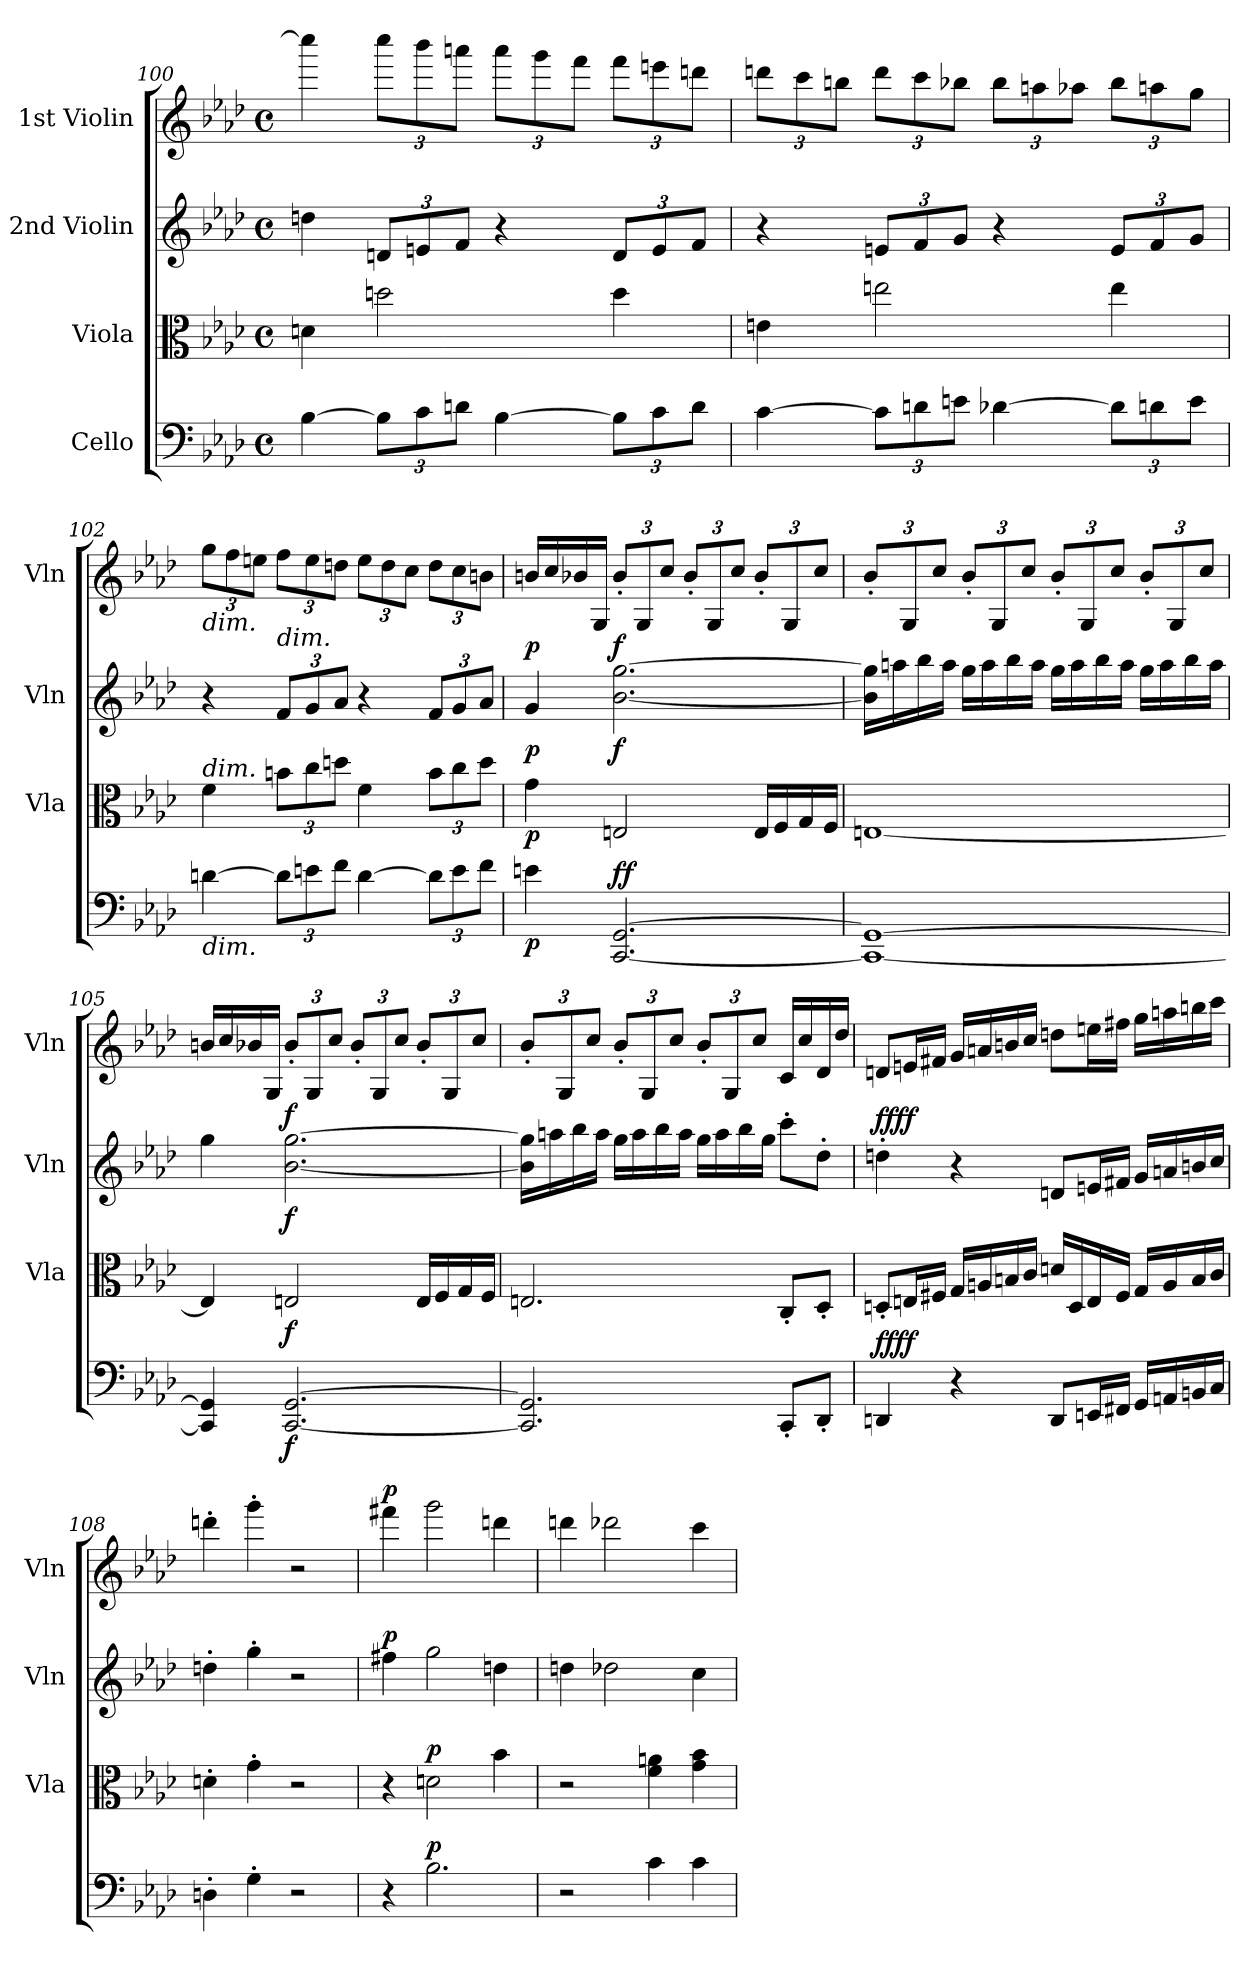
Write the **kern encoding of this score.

**kern	**dynam	**kern	**dynam	**kern	**dynam	**kern	**dynam
*part4	*part4	*part3	*part3	*part2	*part2	*part1	*part1
*staff4	*staff4	*staff3	*staff3	*staff2	*staff2	*staff1	*staff1
*I"Cello	*	*I"Viola	*	*I"2nd Violin	*	*I"1st Violin	*
*	*	*I'Vla	*	*I'Vln	*	*I'Vln	*
*clefF4	*	*clefC3	*	*clefG2	*	*clefG2	*
*k[b-e-a-d-]	*	*k[b-e-a-d-]	*	*k[b-e-a-d-]	*	*k[b-e-a-d-]	*
*M4/4	*	*M4/4	*	*M4/4	*	*M4/4	*
*met(c)	*	*met(c)	*	*met(c)	*	*met(c)	*
=100	=100	=100	=100	=100	=100	=100	=100
[4B-\	.	4dn\	.	4ddn\	.	4cccc\]	.
*Xbrackettup	*	*	*	*Xbrackettup	*	*Xbrackettup	*
12B-\L]	.	2ddn\	.	12dn/L	.	12cccc\L	.
12c\	.	.	.	12en/	.	12bbb-\	.
12dn\J	.	.	.	12f/J	.	12aaan\J	.
[4B-\	.	.	.	4r	.	12aaa\L	.
.	.	.	.	.	.	12ggg\	.
.	.	.	.	.	.	12fff\J	.
12B-\L]	.	4dd\	.	12d/L	.	12fff\L	.
12c\	.	.	.	12e/	.	12eeen\	.
12d\J	.	.	.	12f/J	.	12dddn\J	.
=101	=101	=101	=101	=101	=101	=101	=101
[4c\	.	4en\	.	4r	.	12dddn\L	.
.	.	.	.	.	.	12ccc\	.
.	.	.	.	.	.	12bbn\J	.
12c\L]	.	2een\	.	12en/L	.	12ddd\L	.
12dn\	.	.	.	12f/	.	12ccc\	.
12en\J	.	.	.	12g/J	.	12bb-X\J	.
[4d-X\	.	.	.	4r	.	12bb-\L	.
.	.	.	.	.	.	12aan\	.
.	.	.	.	.	.	12aa-X\J	.
12d-\L]	.	4ee\	.	12e/L	.	12bb-\L	.
12dn\	.	.	.	12f/	.	12aan\	.
12e\J	.	.	.	12g/J	.	12gg\J	.
=102	=102	=102	=102	=102	=102	=102	=102
!	!	!	!	!	!	!LO:TX:b:i:t=dim.	!
!	!	!LO:TX:a:i:t=dim.	!	!	!	!	!
!LO:TX:b:i:t=dim.	!	!	!	!	!	!	!
[4dn\	.	4f\	.	4r	.	12gg\L	.
.	.	.	.	.	.	12ff\	.
.	.	.	.	.	.	12een\J	.
*	*	*Xbrackettup	*	*	*	*	*
!	!	!	!	!LO:TX:a:i:t=dim.	!	!	!
12d\L]	.	12bn\L	.	12f/L	.	12ff\L	.
12en\	.	12cc\	.	12g/	.	12ee\	.
12f\J	.	12ddn\J	.	12a-/J	.	12ddn\J	.
[4d\	.	4f\	.	4r	.	12ee\L	.
.	.	.	.	.	.	12dd\	.
.	.	.	.	.	.	12cc\J	.
12d\L]	.	12b\L	.	12f/L	.	12dd\L	.
12e\	.	12cc\	.	12g/	.	12cc\	.
12f\J	.	12dd\J	.	12a-/J	.	12bn\J	.
=103	=103	=103	=103	=103	=103	=103	=103
!	!LO:DY:b	!	!LO:DY:b	!	!LO:DY:b	!	!LO:DY:b
4en\	p	4g\	p	4g/	p	16bn/LL	p
.	.	.	.	.	.	16cc/	.
.	.	.	.	.	.	16b-X/	.
.	.	.	.	.	.	16G/JJ	.
!	!LO:DY:b	!	!	!	!	!	!
!	!LO:DY:n=1:a	!	!	!	!LO:DY:b	!	!LO:DY:b
[2.CC/ [2.GG/	f f	2En/	.	[2.b-\ [2.gg\	f	12b-'/L	f
.	.	.	.	.	.	12G/	.
.	.	.	.	.	.	12cc/J	.
.	.	.	.	.	.	12b-'/L	.
.	.	.	.	.	.	12G/	.
.	.	.	.	.	.	12cc/J	.
.	.	16E/LL	.	.	.	12b-'/L	.
.	.	16F/	.	.	.	.	.
.	.	.	.	.	.	12G/	.
.	.	16G/	.	.	.	.	.
.	.	.	.	.	.	12cc/J	.
.	.	16F/JJ	.	.	.	.	.
=104	=104	=104	=104	=104	=104	=104	=104
1CC_ 1GG_	.	[1En	.	16b-\] 16gg\]LL	.	12b-'/L	.
.	.	.	.	16aan\	.	.	.
.	.	.	.	.	.	12G/	.
.	.	.	.	16bb-\	.	.	.
.	.	.	.	.	.	12cc/J	.
.	.	.	.	16aa\JJ	.	.	.
.	.	.	.	16gg\LL	.	12b-'/L	.
.	.	.	.	16aa\	.	.	.
.	.	.	.	.	.	12G/	.
.	.	.	.	16bb-\	.	.	.
.	.	.	.	.	.	12cc/J	.
.	.	.	.	16aa\JJ	.	.	.
.	.	.	.	16gg\LL	.	12b-'/L	.
.	.	.	.	16aa\	.	.	.
.	.	.	.	.	.	12G/	.
.	.	.	.	16bb-\	.	.	.
.	.	.	.	.	.	12cc/J	.
.	.	.	.	16aa\JJ	.	.	.
.	.	.	.	16gg\LL	.	12b-'/L	.
.	.	.	.	16aa\	.	.	.
.	.	.	.	.	.	12G/	.
.	.	.	.	16bb-\	.	.	.
.	.	.	.	.	.	12cc/J	.
.	.	.	.	16aa\JJ	.	.	.
=105	=105	=105	=105	=105	=105	=105	=105
4CC/] 4GG/]	.	4E/]	.	4gg\	.	16bn/LL	.
.	.	.	.	.	.	16cc/	.
.	.	.	.	.	.	16b-X/	.
.	.	.	.	.	.	16G/JJ	.
!	!LO:DY:b	!	!LO:DY:b	!	!LO:DY:b	!	!LO:DY:b
[2.CC/ [2.GG/	f	2En/	f	[2.b-\ [2.gg\	f	12b-'/L	f
.	.	.	.	.	.	12G/	.
.	.	.	.	.	.	12cc/J	.
.	.	.	.	.	.	12b-'/L	.
.	.	.	.	.	.	12G/	.
.	.	.	.	.	.	12cc/J	.
.	.	16E/LL	.	.	.	12b-'/L	.
.	.	16F/	.	.	.	.	.
.	.	.	.	.	.	12G/	.
.	.	16G/	.	.	.	.	.
.	.	.	.	.	.	12cc/J	.
.	.	16F/JJ	.	.	.	.	.
=106	=106	=106	=106	=106	=106	=106	=106
2.CC/] 2.GG/]	.	2.En/	.	16b-\] 16gg\]LL	.	12b-'/L	.
.	.	.	.	16aan\	.	.	.
.	.	.	.	.	.	12G/	.
.	.	.	.	16bb-\	.	.	.
.	.	.	.	.	.	12cc/J	.
.	.	.	.	16aa\JJ	.	.	.
.	.	.	.	16gg\LL	.	12b-'/L	.
.	.	.	.	16aa\	.	.	.
.	.	.	.	.	.	12G/	.
.	.	.	.	16bb-\	.	.	.
.	.	.	.	.	.	12cc/J	.
.	.	.	.	16aa\JJ	.	.	.
.	.	.	.	16gg\LL	.	12b-'/L	.
.	.	.	.	16aa\	.	.	.
.	.	.	.	.	.	12G/	.
.	.	.	.	16bb-\	.	.	.
.	.	.	.	.	.	12cc/J	.
.	.	.	.	16gg\JJ	.	.	.
8CC'/L	.	8C'/L	.	8ccc'\L	.	16c/LL	.
.	.	.	.	.	.	16cc/	.
8DD-'/J	.	8D-'/J	.	8dd-'\J	.	16d-/	.
.	.	.	.	.	.	16dd-/JJ	.
=107	=107	=107	=107	=107	=107	=107	=107
!	!LO:DY:b	!	!	!	!	!	!
!	!LO:DY:n=1:a	!	!	!	!LO:DY:a	!	!
!	!	!	!	!	!LO:DY:n=1:b	!	!
4DDn/	ff ff	8Dn'/L	.	4ddn'\	ff ff	8dn/L	.
.	.	16En/L	.	.	.	16en/L	.
.	.	16F#X/JJ	.	.	.	16f#X/JJ	.
4r	.	16G/LL	.	4r	.	16g/LL	.
.	.	16An/	.	.	.	16an/	.
.	.	16Bn/	.	.	.	16bn/	.
.	.	16c/JJ	.	.	.	16cc/JJ	.
8DD/L	.	16dn/LL	.	8dn/L	.	8ddn\L	.
.	.	16D/	.	.	.	.	.
16EEn/L	.	16E/	.	16en/L	.	16een\L	.
16FF#X/JJ	.	16F#/JJ	.	16f#X/JJ	.	16ff#X\JJ	.
16GG/LL	.	16G/LL	.	16g/LL	.	16gg\LL	.
16AAn/	.	16A/	.	16an/	.	16aan\	.
16BBn/	.	16B/	.	16bn/	.	16bbn\	.
16C/JJ	.	16c/JJ	.	16cc/JJ	.	16ccc\JJ	.
=108	=108	=108	=108	=108	=108	=108	=108
4Dn'\	.	4dn'\	.	4ddn'\	.	4dddn'\	.
4G'\	.	4g'\	.	4gg'\	.	4ggg'\	.
2r	.	2r	.	2r	.	2r	.
=109	=109	=109	=109	=109	=109	=109	=109
!	!	!	!	!	!LO:DY:a	!	!LO:DY:a
4r	.	4r	.	4ff#X\	p	4fff#X\	p
!	!LO:DY:a	!	!LO:DY:a	!	!	!	!
2.B-\	p	2dn\	p	2gg\	.	2ggg\	.
.	.	4b-\	.	4ddn\	.	4dddn\	.
=110	=110	=110	=110	=110	=110	=110	=110
2r	.	2r	.	4ddn\	.	4dddn\	.
.	.	.	.	2dd-X\	.	2ddd-X\	.
4c\	.	4f\ 4an\	.	.	.	.	.
4c\	.	4g\ 4b-\	.	4cc\	.	4ccc\	.
=	=	=	=	=	=	=	=
*-	*-	*-	*-	*-	*-	*-	*-
